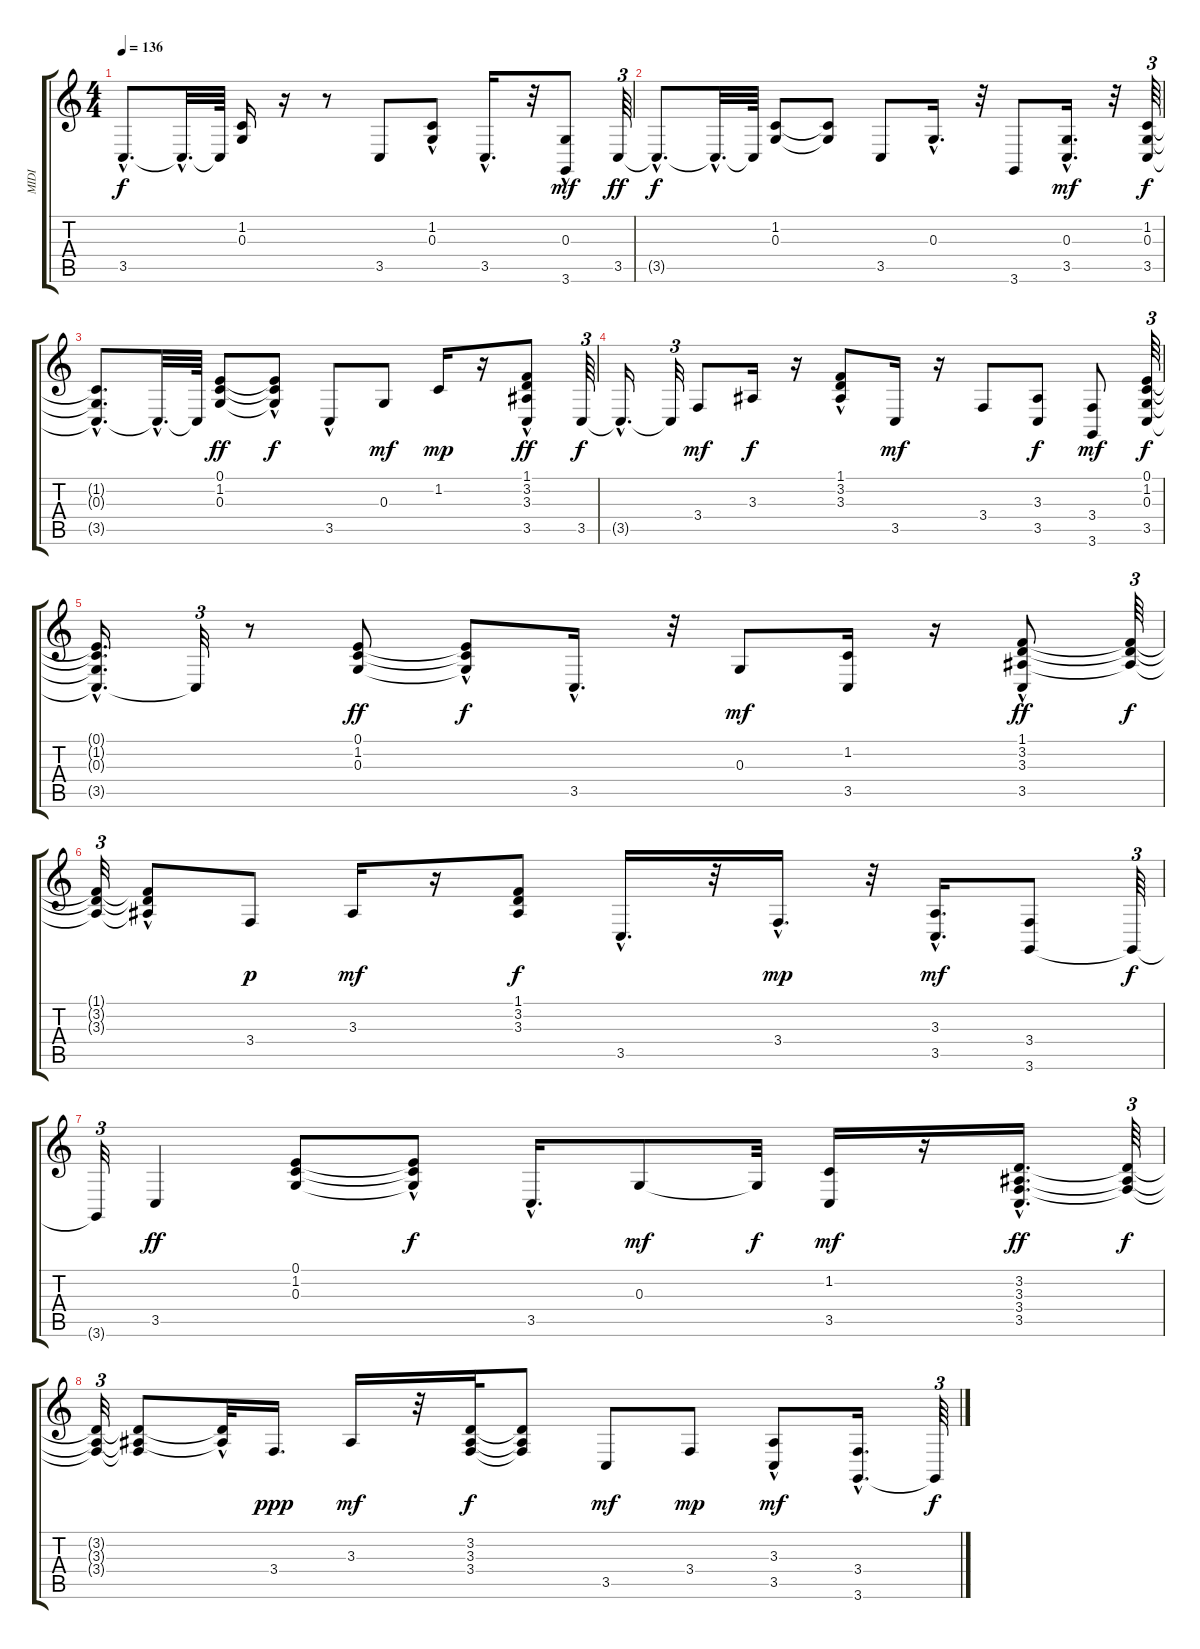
\track ("MIDI" "MIDI") {instrument electricgrandpiano}
\staff {score tabs}
\tuning (E4 B3 G3 D3 A2 E2) {hide}
\ts (4 4)
\tempo 136
\clef g2
\ks c
3.5{hac t}.8{d dy f} 3.5{hac t}.32{d} 3.5{t}.64 (1.2 0.3).16 r.16 r.8 3.5.8 (1.2{hac} 0.3{hac}).8 3.5{hac}.16{d} r.32 (0.3{hac} 3.6).8{dy mf} 3.5.64{tu (3 2) dy ff} |
3.5{hac t}.8{d dy f} 3.5{hac t}.32{d} 3.5{t}.64 (1.2 0.3).8 (1.2{t} 0.3{t}).8 3.5.8 0.3{hac}.16{d} r.32 3.6.8 (0.3 3.5{hac}).16{d dy mf} r.32 (1.2 0.3 3.5).64{tu (3 2) dy f} |
(1.2{t} 0.3{hac t} 3.5{hac t}).8{d} 3.5{hac t}.32{d} 3.5{t}.64 (0.1 1.2 0.3).8{dy ff} (0.1{hac t} 1.2{t} 0.3{hac t}).8{dy f} 3.5{hac}.8 0.3.8{dy mf} 1.2.16{dy mp} r.16 (1.1{hac} 3.2 3.3 3.5).8{dy ff} 3.5.64{tu (3 2) dy f} |
3.5{hac t}.16{d} 3.5{t}.32{tu (3 2)} 3.4.8{dy mf} 3.3.16{dy f} r.16 (1.1{hac} 3.2{hac} 3.3).8 3.5.16{dy mf} r.16 3.4.8 (3.3 3.5).8{dy f} (3.4 3.6).8{dy mf} (0.1 1.2 0.3 3.5).64{tu (3 2) dy f} |
(0.1{t} 1.2{t} 0.3{t} 3.5{hac t}).16{d} 3.5{t}.32{tu (3 2)} r.8 (0.1 1.2 0.3).8{dy ff} (0.1{hac t} 1.2{t} 0.3{t}).8{dy f} 3.5{hac}.16{d} r.32 0.3.8{dy mf} (1.2 3.5).16 r.16 (1.1 3.2 3.3 3.5{hac}).8{dy ff} (1.1{t} 3.2{t} 3.3{t}).64{tu (3 2) dy f} |
(1.1{t} 3.2{t} 3.3{t}).32{tu (3 2)} (1.1{t} 3.2{t} 3.3{hac t}).8 3.4.8{dy p} 3.3.16{dy mf} r.16 (1.1 3.2 3.3).8{dy f} 3.5{hac}.16{d} r.32 3.4{hac}.16{d dy mp} r.32 (3.3{hac} 3.5{hac}).16{d dy mf} (3.4 3.6).8 3.6{t}.64{tu (3 2) dy f} |
3.6{t}.32{tu (3 2)} 3.5.4{dy ff} (0.1 1.2 0.3).8 (0.1{hac t} 1.2{t} 0.3{t}).8{dy f} 3.5{hac}.16{d} 0.3.8{dy mf} 0.3{t}.32{dy f} (1.2 3.5).16{dy mf} r.16 (3.2{hac} 3.3{hac} 3.4{hac} 3.5).16{d dy ff} (3.2{t} 3.3{t} 3.4{t}).64{tu (3 2) dy f} |
(3.2{t} 3.3{t} 3.4{t}).32{tu (3 2)} (3.2{t} 3.3{t} 3.4{t}).8 (3.2{hac t} 3.3{t}).32 3.4.16{d dy ppp} 3.3.16{dy mf} r.32 (3.2 3.3 3.4).32{dy f} (3.2{t} 3.3{t} 3.4{t}).8 3.5.8{dy mf} 3.4.8{dy mp} (3.3{hac} 3.5{hac}).8{dy mf} (3.4 3.6{hac}).16{d} 3.6{t}.64{tu (3 2) dy f}
